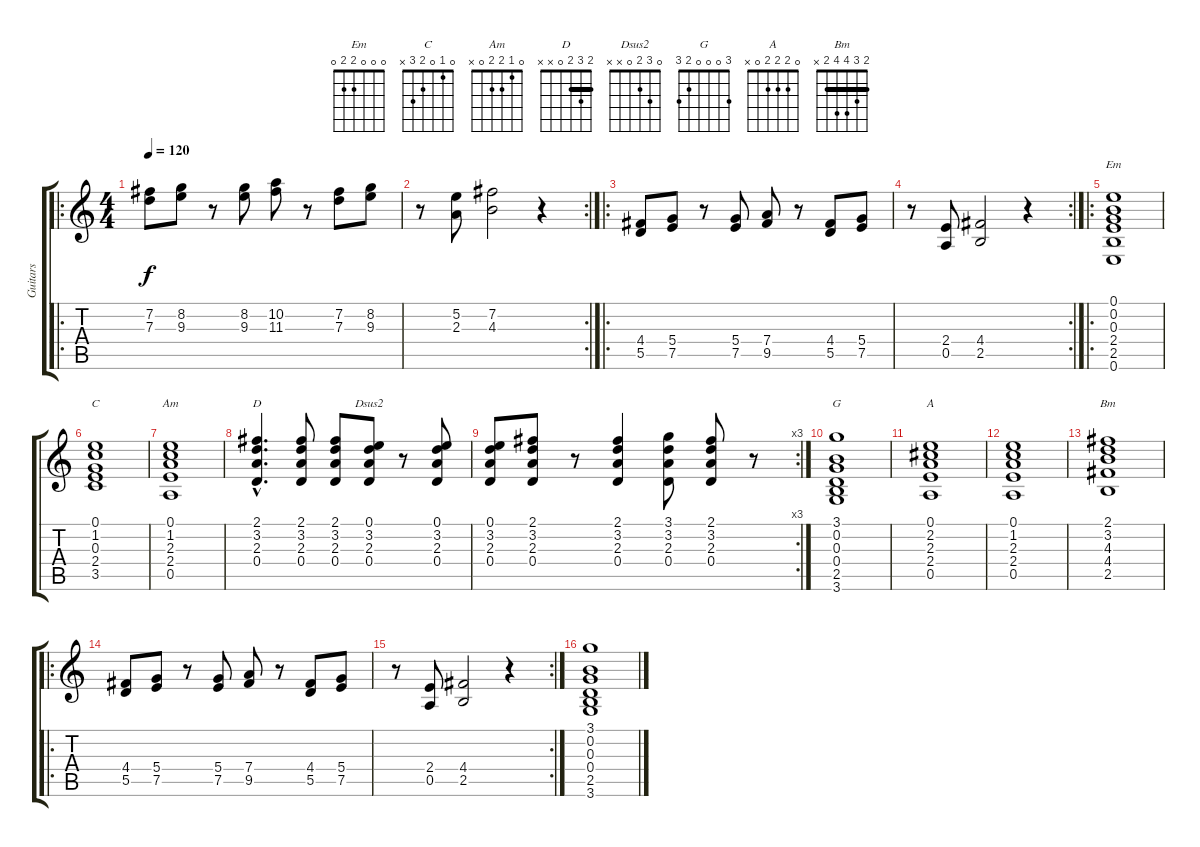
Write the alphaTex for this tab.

\track ("Guitars" "Guitars") {instrument distortionguitar}
\staff {score tabs}
\tuning (E4 B3 G3 D3 A2 E2) {hide}
\chord ("Em" 0 0 0 2 2 0)
\chord ("C" 0 1 0 2 3 x)
\chord ("Am" 0 1 2 2 0 x)
\chord ("D" 2 3 2 0 x x) {barre 2}
\chord ("Dsus2" 0 3 2 0 x x)
\chord ("G" 3 0 0 0 2 3)
\chord ("A" 0 2 2 2 0 x)
\chord ("Bm" 2 3 4 4 2 x) {barre 2}
\ro
\ts (4 4)
\tempo 120
\clef g2
\ks c
(7.2 7.3).8{dy f instrument distortionguitar} (8.2 9.3).8 r.8 (8.2 9.3).8 (10.2 11.3).8 r.8 (7.2 7.3).8 (8.2 9.3).8 |
\rc 2
r.8 (5.2 2.3).8 (7.2 4.3).2 r.4 |
\ro
(4.4 5.5).8 (5.4 7.5).8 r.8 (5.4 7.5).8 (7.4 9.5).8 r.8 (4.4 5.5).8 (5.4 7.5).8 |
\rc 2
r.8 (2.4 0.5).8 (4.4 2.5).2 r.4 |
\ro
(0.1 0.2 0.3 2.4 2.5 0.6).1{ch "Em"} |
(0.1 1.2 0.3 2.4 3.5).1{ch "C"} |
(0.1 1.2 2.3 2.4 0.5).1{ch "Am"} |
(2.1{hac} 3.2{hac} 2.3{hac} 0.4{hac}).4{d ch "D"} (2.1 3.2 2.3 0.4).8 (2.1 3.2 2.3 0.4).8 (0.1 3.2 2.3 0.4).8{ch "Dsus2"} r.8 (0.1 3.2 2.3 0.4).8 |
\rc 3
(0.1 3.2 2.3 0.4).8 (2.1 3.2 2.3 0.4).8 r.8 (2.1 3.2 2.3 0.4).4 (3.1 3.2 2.3 0.4).8 (2.1 3.2 2.3 0.4).8 r.8 |
(3.1 0.2 0.3 0.4 2.5 3.6).1{ch "G"} |
(0.1 2.2 2.3 2.4 0.5).1{ch "A"} |
(0.1 1.2 2.3 2.4 0.5).1 |
(2.1 3.2 4.3 4.4 2.5).1{ch "Bm"} |
\ro
(4.4 5.5).8 (5.4 7.5).8 r.8 (5.4 7.5).8 (7.4 9.5).8 r.8 (4.4 5.5).8 (5.4 7.5).8 |
\rc 2
r.8 (2.4 0.5).8 (4.4 2.5).2 r.4 |
(3.1 0.2 0.3 0.4 2.5 3.6).1
